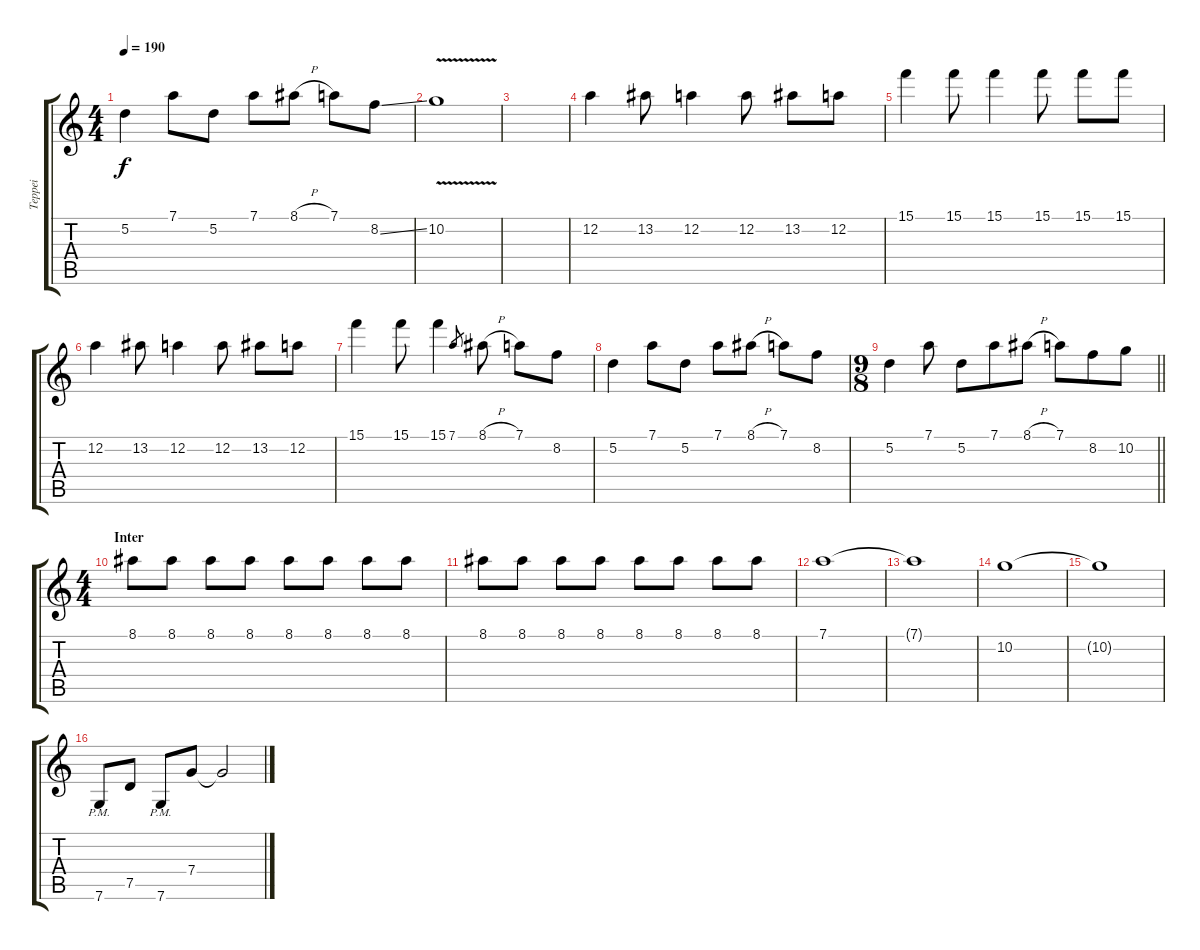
\track ("Teppei" "Teppei") {instrument overdrivenguitar}
\staff {score tabs}
\tuning (D4 A3 F3 C3 G2 C2) {hide}
\ts (4 4)
\tempo 190
\clef g2
\ks c
5.2.4{dy f} 7.1.8 5.2.8 7.1.8 8.1{h}.8 7.1.8 8.2{ss}.8 |
10.2{v}.1 |
|
12.2.4 13.2.8 12.2.4 12.2.8 13.2.8 12.2.8 |
15.1.4 15.1.8 15.1.4 15.1.8 15.1.8 15.1.8 |
12.2.4 13.2.8 12.2.4 12.2.8 13.2.8 12.2.8 |
15.1.4 15.1.8 15.1.4 7.1.8{gr} 8.1{h}.8 7.1.8 8.2.8 |
5.2.4 7.1.8 5.2.8 7.1.8 8.1{h}.8 7.1.8 8.2.8 |
\ts (9 8)
\barLineRight lightlight
5.2.4 7.1.8 5.2.8 7.1.8 8.1{h}.8 7.1.8 8.2.8 10.2.8 |
\ts (4 4)
\section ("" "Inter")
8.1.8 8.1.8 8.1.8 8.1.8 8.1.8 8.1.8 8.1.8 8.1.8 |
8.1.8 8.1.8 8.1.8 8.1.8 8.1.8 8.1.8 8.1.8 8.1.8 |
7.1.1 |
7.1{t}.1 |
10.2.1 |
10.2{t}.1 |
7.6{pm}.8 7.5.8 7.6{pm}.8 7.4.8 7.4{t}.2
